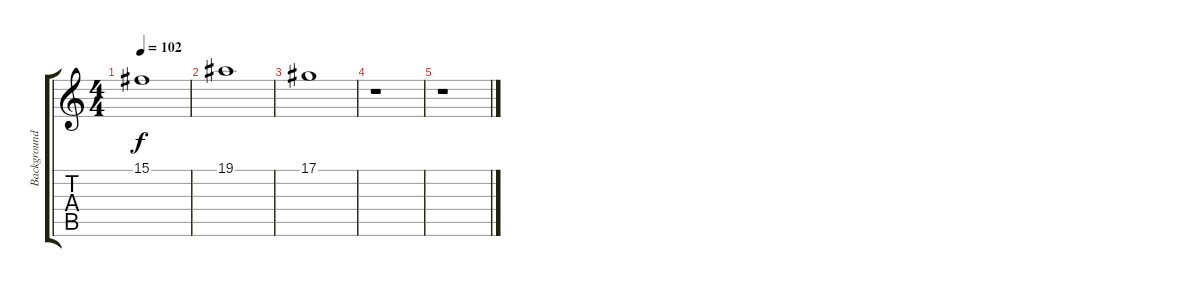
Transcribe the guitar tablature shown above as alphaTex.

\track ("Background Vocals" "Background") {instrument choiraahs}
\staff {score tabs}
\tuning (Eb4 Bb3 Gb3 Db3 Ab2 Eb2) {hide}
\ts (4 4)
\tempo 102
\clef g2
\ks c
15.1.1{dy f} |
19.1.1 |
17.1.1 |
r.1 |
r.1
